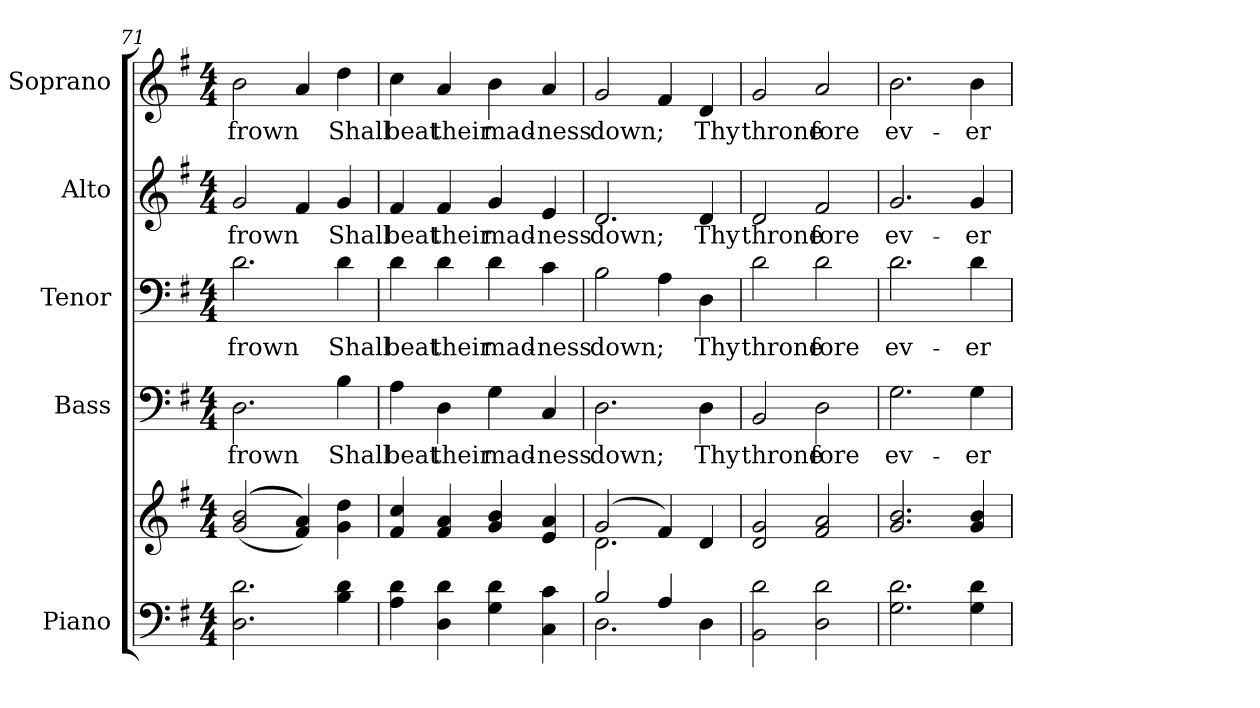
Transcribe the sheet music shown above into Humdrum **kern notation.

**kern	**kern	**kern	**text	**kern	**text	**kern	**text	**kern	**text
*part5	*part5	*part4	*part4	*part3	*part3	*part2	*part2	*part1	*part1
*staff6	*staff5	*staff4	*staff4	*staff3	*staff3	*staff2	*staff2	*staff1	*staff1
*I"Piano	*	*I"Bass	*	*I"Tenor	*	*I"Alto	*	*I"Soprano	*
*I'Pno.	*	*I'B.	*	*I'T.	*	*I'A.	*	*I'S.	*
*clefF4	*clefG2	*clefF4	*	*clefF4	*	*clefG2	*	*clefG2	*
*k[f#]	*k[f#]	*k[f#]	*	*k[f#]	*	*k[f#]	*	*k[f#]	*
*G:	*G:	*G:	*	*G:	*	*G:	*	*G:	*
*M4/4	*M4/4	*M4/4	*	*M4/4	*	*M4/4	*	*M4/4	*
=71	=71	=71	=71	=71	=71	=71	=71	=71	=71
!	!	!	!LO:LY:b:color=#000000	!	!	!	!	!	!
!	!	!	!	!	!LO:LY:b:color=#000000	!	!	!	!
!	!	!	!	!	!	!	!LO:LY:b:color=#000000	!	!
!	!	!	!	!	!	!	!	!	!LO:LY:b:color=#000000
2.Di\ 2.di	(((2gi/ 2bi	2.Di\	frown	2.di\	frown	2gi/	frown	2bi\	frown
.	4f#i/ 4ai)))	.	.	.	.	4f#i/	.	4ai/	.
!	!	!	!LO:LY:b:color=#000000	!	!	!	!	!	!
!	!	!	!	!	!LO:LY:b:color=#000000	!	!	!	!
!	!	!	!	!	!	!	!LO:LY:b:color=#000000	!	!
!	!	!	!	!	!	!	!	!	!LO:LY:b:color=#000000
4Bi\ 4di	4gi\ 4ddi	4Bi\	Shall	4di\	Shall	4gi/	Shall	4ddi\	Shall
=72	=72	=72	=72	=72	=72	=72	=72	=72	=72
!	!	!	!LO:LY:b:color=#000000	!	!	!	!	!	!
!	!	!	!	!	!LO:LY:b:color=#000000	!	!	!	!
!	!	!	!	!	!	!	!LO:LY:b:color=#000000	!	!
!	!	!	!	!	!	!	!	!	!LO:LY:b:color=#000000
4Ai\ 4di	4f#i/ 4cci	4Ai\	beat	4di\	beat	4f#i/	beat	4cci\	beat
!	!	!	!LO:LY:b:color=#000000	!	!	!	!	!	!
!	!	!	!	!	!LO:LY:b:color=#000000	!	!	!	!
!	!	!	!	!	!	!	!LO:LY:b:color=#000000	!	!
!	!	!	!	!	!	!	!	!	!LO:LY:b:color=#000000
4Di\ 4di	4f#i/ 4ai	4Di\	their	4di\	their	4f#i/	their	4ai/	their
!	!	!	!LO:LY:b:color=#000000	!	!	!	!	!	!
!	!	!	!	!	!LO:LY:b:color=#000000	!	!	!	!
!	!	!	!	!	!	!	!LO:LY:b:color=#000000	!	!
!	!	!	!	!	!	!	!	!	!LO:LY:b:color=#000000
4Gi\ 4di	4gi/ 4bi	4Gi\	mad-	4di\	mad-	4gi/	mad-	4bi\	mad-
!	!	!	!LO:LY:b:color=#000000	!	!	!	!	!	!
!	!	!	!	!	!LO:LY:b:color=#000000	!	!	!	!
!	!	!	!	!	!	!	!LO:LY:b:color=#000000	!	!
!	!	!	!	!	!	!	!	!	!LO:LY:b:color=#000000
4Ci\ 4ci	4ei/ 4ai	4Ci/	-ness	4ci\	-ness	4ei/	-ness	4ai/	-ness
!!LO:PB:g=z
=73	=73	=73	=73	=73	=73	=73	=73	=73	=73
*^	*^	*	*	*	*	*	*	*	*
!	!	!	!	!	!LO:LY:b:color=#000000	!	!	!	!	!	!
!	!	!	!	!	!	!	!LO:LY:b:color=#000000	!	!	!	!
!	!	!	!	!	!	!	!	!	!LO:LY:b:color=#000000	!	!
!	!	!	!	!	!	!	!	!	!	!	!LO:LY:b:color=#000000
2Bi/	2.Di\	(2gi/	2.di\	2.Di\	down;	2Bi\	down;	2.di/	down;	2gi/	down;
4Ai/	.	4f#i/)	.	.	.	4Ai\	.	.	.	4f#i/	.
!	!	!	!	!	!LO:LY:b:color=#000000	!	!	!	!	!	!
!	!	!	!	!	!	!	!LO:LY:b:color=#000000	!	!	!	!
!	!	!	!	!	!	!	!	!	!LO:LY:b:color=#000000	!	!
!	!	!	!	!	!	!	!	!	!	!	!LO:LY:b:color=#000000
4Di\	4ryy	4di/	4ryy	4Di\	Thy	4Di\	Thy	4di/	Thy	4di/	Thy
*v	*v	*	*	*	*	*	*	*	*	*	*
*	*v	*v	*	*	*	*	*	*	*	*
=74	=74	=74	=74	=74	=74	=74	=74	=74	=74
*^	*^	*	*	*	*	*	*	*	*
!	!	!	!	!	!LO:LY:b:color=#000000	!	!	!	!	!	!
*v	*v	*	*	*	*	*	*	*	*	*	*
*	*v	*v	*	*	*	*	*	*	*	*
*^	*^	*	*	*	*	*	*	*	*
!	!	!	!	!	!	!	!LO:LY:b:color=#000000	!	!	!	!
*v	*v	*	*	*	*	*	*	*	*	*	*
*	*v	*v	*	*	*	*	*	*	*	*
*^	*^	*	*	*	*	*	*	*	*
!	!	!	!	!	!	!	!	!	!LO:LY:b:color=#000000	!	!
*v	*v	*	*	*	*	*	*	*	*	*	*
*	*v	*v	*	*	*	*	*	*	*	*
*^	*^	*	*	*	*	*	*	*	*
!	!	!	!	!	!	!	!	!	!	!	!LO:LY:b:color=#000000
*v	*v	*	*	*	*	*	*	*	*	*	*
*	*v	*v	*	*	*	*	*	*	*	*
2BBi\ 2di	2di/ 2gi	2BBi/	throne	2di\	throne	2di/	throne	2gi/	throne
!	!	!	!LO:LY:b:color=#000000	!	!	!	!	!	!
!	!	!	!	!	!LO:LY:b:color=#000000	!	!	!	!
!	!	!	!	!	!	!	!LO:LY:b:color=#000000	!	!
!	!	!	!	!	!	!	!	!	!LO:LY:b:color=#000000
2Di\ 2di	2f#i/ 2ai	2Di\	fore	2di\	fore	2f#i/	fore	2ai/	fore
=75	=75	=75	=75	=75	=75	=75	=75	=75	=75
!	!	!	!LO:LY:b:color=#000000	!	!	!	!	!	!
!	!	!	!	!	!LO:LY:b:color=#000000	!	!	!	!
!	!	!	!	!	!	!	!LO:LY:b:color=#000000	!	!
!	!	!	!	!	!	!	!	!	!LO:LY:b:color=#000000
2.Gi\ 2.di	2.gi/ 2.bi	2.Gi\	ev-	2.di\	ev-	2.gi/	ev-	2.bi\	ev-
!	!	!	!LO:LY:b:color=#000000	!	!	!	!	!	!
!	!	!	!	!	!LO:LY:b:color=#000000	!	!	!	!
!	!	!	!	!	!	!	!LO:LY:b:color=#000000	!	!
!	!	!	!	!	!	!	!	!	!LO:LY:b:color=#000000
4Gi\ 4di	4gi/ 4bi	4Gi\	-er	4di\	-er	4gi/	-er	4bi\	-er
=	=	=	=	=	=	=	=	=	=
*-	*-	*-	*-	*-	*-	*-	*-	*-	*-
